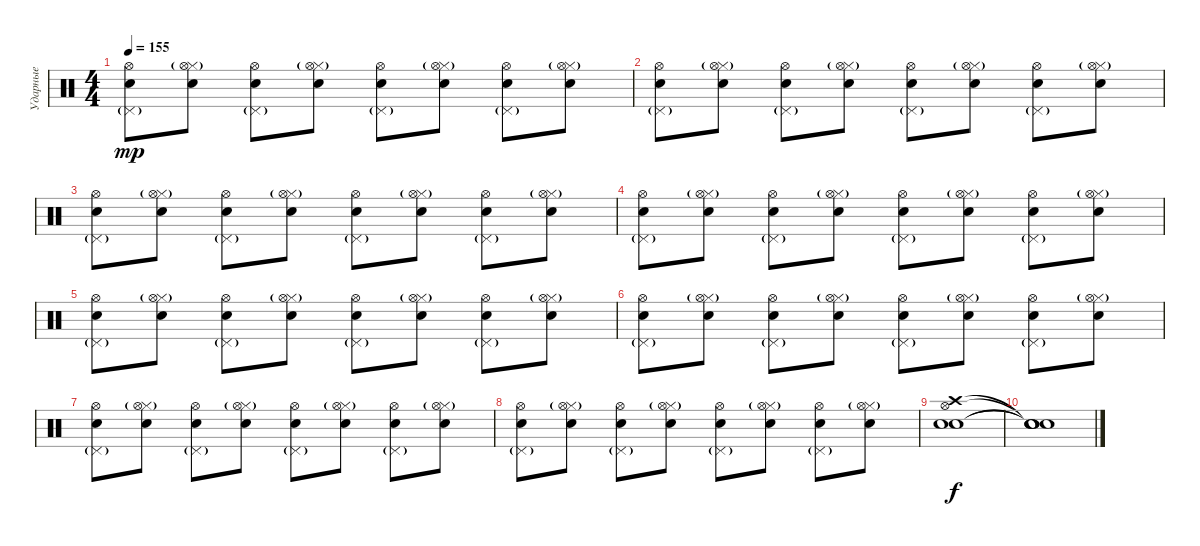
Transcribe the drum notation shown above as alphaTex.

\track ("Ударные" "Ударные") {instrument percussion}
\staff {score}
\articulation defaults
\ts (4 4)
\tempo 155
\clef neutral
\ks c
("Pedal Hi-Hat (hit)"{g} "Hi-Hat (open)" "Electric Snare (hit)").8{dy mp} ("Hi-Hat (closed)"{g} "Hi-Hat (open)"{g} "Electric Snare (hit)").8 ("Pedal Hi-Hat (hit)"{g} "Hi-Hat (open)" "Electric Snare (hit)").8 ("Hi-Hat (closed)"{g} "Hi-Hat (open)"{g} "Electric Snare (hit)").8 ("Pedal Hi-Hat (hit)"{g} "Hi-Hat (open)" "Electric Snare (hit)").8 ("Hi-Hat (closed)"{g} "Hi-Hat (open)"{g} "Electric Snare (hit)").8 ("Pedal Hi-Hat (hit)"{g} "Hi-Hat (open)" "Electric Snare (hit)").8 ("Hi-Hat (closed)"{g} "Hi-Hat (open)"{g} "Electric Snare (hit)").8 |
("Pedal Hi-Hat (hit)"{g} "Hi-Hat (open)" "Electric Snare (hit)").8 ("Hi-Hat (closed)"{g} "Hi-Hat (open)"{g} "Electric Snare (hit)").8 ("Pedal Hi-Hat (hit)"{g} "Hi-Hat (open)" "Electric Snare (hit)").8 ("Hi-Hat (closed)"{g} "Hi-Hat (open)"{g} "Electric Snare (hit)").8 ("Pedal Hi-Hat (hit)"{g} "Hi-Hat (open)" "Electric Snare (hit)").8 ("Hi-Hat (closed)"{g} "Hi-Hat (open)"{g} "Electric Snare (hit)").8 ("Pedal Hi-Hat (hit)"{g} "Hi-Hat (open)" "Electric Snare (hit)").8 ("Hi-Hat (closed)"{g} "Hi-Hat (open)"{g} "Electric Snare (hit)").8 |
("Pedal Hi-Hat (hit)"{g} "Hi-Hat (open)" "Electric Snare (hit)").8 ("Hi-Hat (closed)"{g} "Hi-Hat (open)"{g} "Electric Snare (hit)").8 ("Pedal Hi-Hat (hit)"{g} "Hi-Hat (open)" "Electric Snare (hit)").8 ("Hi-Hat (closed)"{g} "Hi-Hat (open)"{g} "Electric Snare (hit)").8 ("Pedal Hi-Hat (hit)"{g} "Hi-Hat (open)" "Electric Snare (hit)").8 ("Hi-Hat (closed)"{g} "Hi-Hat (open)"{g} "Electric Snare (hit)").8 ("Pedal Hi-Hat (hit)"{g} "Hi-Hat (open)" "Electric Snare (hit)").8 ("Hi-Hat (closed)"{g} "Hi-Hat (open)"{g} "Electric Snare (hit)").8 |
("Pedal Hi-Hat (hit)"{g} "Hi-Hat (open)" "Electric Snare (hit)").8 ("Hi-Hat (closed)"{g} "Hi-Hat (open)"{g} "Electric Snare (hit)").8 ("Pedal Hi-Hat (hit)"{g} "Hi-Hat (open)" "Electric Snare (hit)").8 ("Hi-Hat (closed)"{g} "Hi-Hat (open)"{g} "Electric Snare (hit)").8 ("Pedal Hi-Hat (hit)"{g} "Hi-Hat (open)" "Electric Snare (hit)").8 ("Hi-Hat (closed)"{g} "Hi-Hat (open)"{g} "Electric Snare (hit)").8 ("Pedal Hi-Hat (hit)"{g} "Hi-Hat (open)" "Electric Snare (hit)").8 ("Hi-Hat (closed)"{g} "Hi-Hat (open)"{g} "Electric Snare (hit)").8 |
("Pedal Hi-Hat (hit)"{g} "Hi-Hat (open)" "Electric Snare (hit)").8 ("Hi-Hat (closed)"{g} "Hi-Hat (open)"{g} "Electric Snare (hit)").8 ("Pedal Hi-Hat (hit)"{g} "Hi-Hat (open)" "Electric Snare (hit)").8 ("Hi-Hat (closed)"{g} "Hi-Hat (open)"{g} "Electric Snare (hit)").8 ("Pedal Hi-Hat (hit)"{g} "Hi-Hat (open)" "Electric Snare (hit)").8 ("Hi-Hat (closed)"{g} "Hi-Hat (open)"{g} "Electric Snare (hit)").8 ("Pedal Hi-Hat (hit)"{g} "Hi-Hat (open)" "Electric Snare (hit)").8 ("Hi-Hat (closed)"{g} "Hi-Hat (open)"{g} "Electric Snare (hit)").8 |
("Pedal Hi-Hat (hit)"{g} "Hi-Hat (open)" "Electric Snare (hit)").8 ("Hi-Hat (closed)"{g} "Hi-Hat (open)"{g} "Electric Snare (hit)").8 ("Pedal Hi-Hat (hit)"{g} "Hi-Hat (open)" "Electric Snare (hit)").8 ("Hi-Hat (closed)"{g} "Hi-Hat (open)"{g} "Electric Snare (hit)").8 ("Pedal Hi-Hat (hit)"{g} "Hi-Hat (open)" "Electric Snare (hit)").8 ("Hi-Hat (closed)"{g} "Hi-Hat (open)"{g} "Electric Snare (hit)").8 ("Pedal Hi-Hat (hit)"{g} "Hi-Hat (open)" "Electric Snare (hit)").8 ("Hi-Hat (closed)"{g} "Hi-Hat (open)"{g} "Electric Snare (hit)").8 |
("Pedal Hi-Hat (hit)"{g} "Hi-Hat (open)" "Electric Snare (hit)").8 ("Hi-Hat (closed)"{g} "Hi-Hat (open)"{g} "Electric Snare (hit)").8 ("Pedal Hi-Hat (hit)"{g} "Hi-Hat (open)" "Electric Snare (hit)").8 ("Hi-Hat (closed)"{g} "Hi-Hat (open)"{g} "Electric Snare (hit)").8 ("Pedal Hi-Hat (hit)"{g} "Hi-Hat (open)" "Electric Snare (hit)").8 ("Hi-Hat (closed)"{g} "Hi-Hat (open)"{g} "Electric Snare (hit)").8 ("Pedal Hi-Hat (hit)"{g} "Hi-Hat (open)" "Electric Snare (hit)").8 ("Hi-Hat (closed)"{g} "Hi-Hat (open)"{g} "Electric Snare (hit)").8 |
("Pedal Hi-Hat (hit)"{g} "Hi-Hat (open)" "Electric Snare (hit)").8 ("Hi-Hat (closed)"{g} "Hi-Hat (open)"{g} "Electric Snare (hit)").8 ("Pedal Hi-Hat (hit)"{g} "Hi-Hat (open)" "Electric Snare (hit)").8 ("Hi-Hat (closed)"{g} "Hi-Hat (open)"{g} "Electric Snare (hit)").8 ("Pedal Hi-Hat (hit)"{g} "Hi-Hat (open)" "Electric Snare (hit)").8 ("Hi-Hat (closed)"{g} "Hi-Hat (open)"{g} "Electric Snare (hit)").8 ("Pedal Hi-Hat (hit)"{g} "Hi-Hat (open)" "Electric Snare (hit)").8 ("Hi-Hat (closed)"{g} "Hi-Hat (open)"{g} "Electric Snare (hit)").8 |
("Snare (hit) 2" "Electric Snare (hit)" "Hi-Hat (open)" "Crash high (hit)").1{dy f} |
("Snare (hit)"{t} "Snare (hit)"{t} "Snare (hit)"{t} "Snare (hit)"{t}).1
